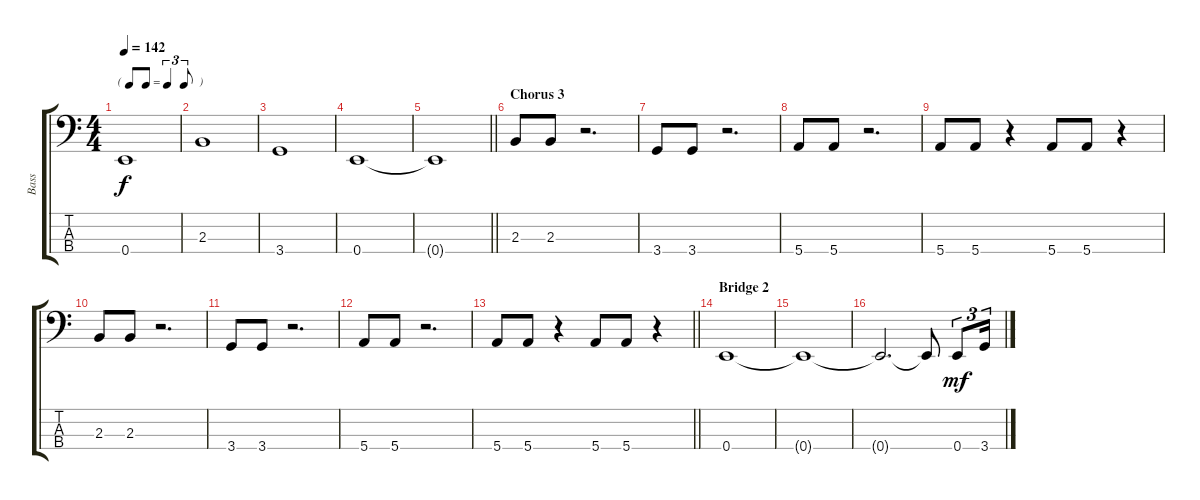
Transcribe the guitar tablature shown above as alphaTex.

\track ("Bass" "Bass") {instrument electricbassfinger}
\staff {score tabs}
\tuning (G2 D2 A1 E1) {hide}
\ts (4 4)
\tf triplet8th
\tempo 142
\clef f4
\ks c
0.4{t}.1{dy f} |
2.3.1 |
3.4.1 |
0.4.1 |
\barLineRight lightlight
0.4{t}.1 |
\section ("" "Chorus 3")
2.3.8 2.3.8 r.2{d} |
3.4.8 3.4.8 r.2{d} |
5.4.8 5.4.8 r.2{d} |
5.4.8 5.4.8 r.4 5.4.8 5.4.8 r.4 |
2.3.8 2.3.8 r.2{d} |
3.4.8 3.4.8 r.2{d} |
5.4.8 5.4.8 r.2{d} |
\barLineRight lightlight
5.4.8 5.4.8 r.4 5.4.8 5.4.8 r.4 |
\section ("" "Bridge 2")
0.4.1 |
0.4{t}.1 |
0.4{t}.2{d} 0.4{t}.8 0.4.8{tu (3 2) dy mf} 3.4.16{tu (3 2)}
